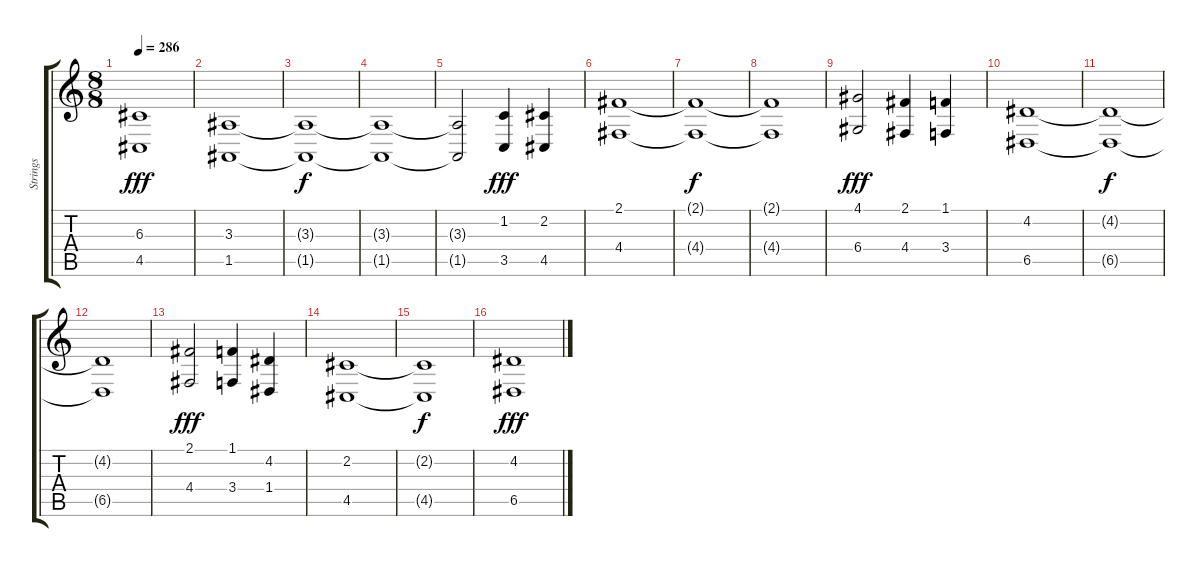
\track ("Strings" "Strings") {instrument stringensemble1}
\staff {score tabs}
\tuning (E4 B3 G3 D3 A2 E2) {hide}
\ts (8 8)
\tempo 286
\clef g2
\ks c
(6.3 4.5).1{dy fff} |
(3.3 1.5).1 |
(3.3{t} 1.5{t}).1{dy f} |
(3.3{t} 1.5{t}).1 |
(3.3{t} 1.5{t}).2 (1.2 3.5).4{dy fff} (2.2 4.5).4 |
(2.1 4.4).1 |
(2.1{t} 4.4{t}).1{dy f} |
(2.1{t} 4.4{t}).1 |
(4.1 6.4).2{dy fff} (2.1 4.4).4 (1.1 3.4).4 |
(4.2 6.5).1 |
(4.2{t} 6.5{t}).1{dy f} |
(4.2{t} 6.5{t}).1 |
(2.1 4.4).2{dy fff} (1.1 3.4).4 (4.2 1.4).4 |
(2.2 4.5).1 |
(2.2{t} 4.5{t}).1{dy f} |
(4.2 6.5).1{dy fff}
